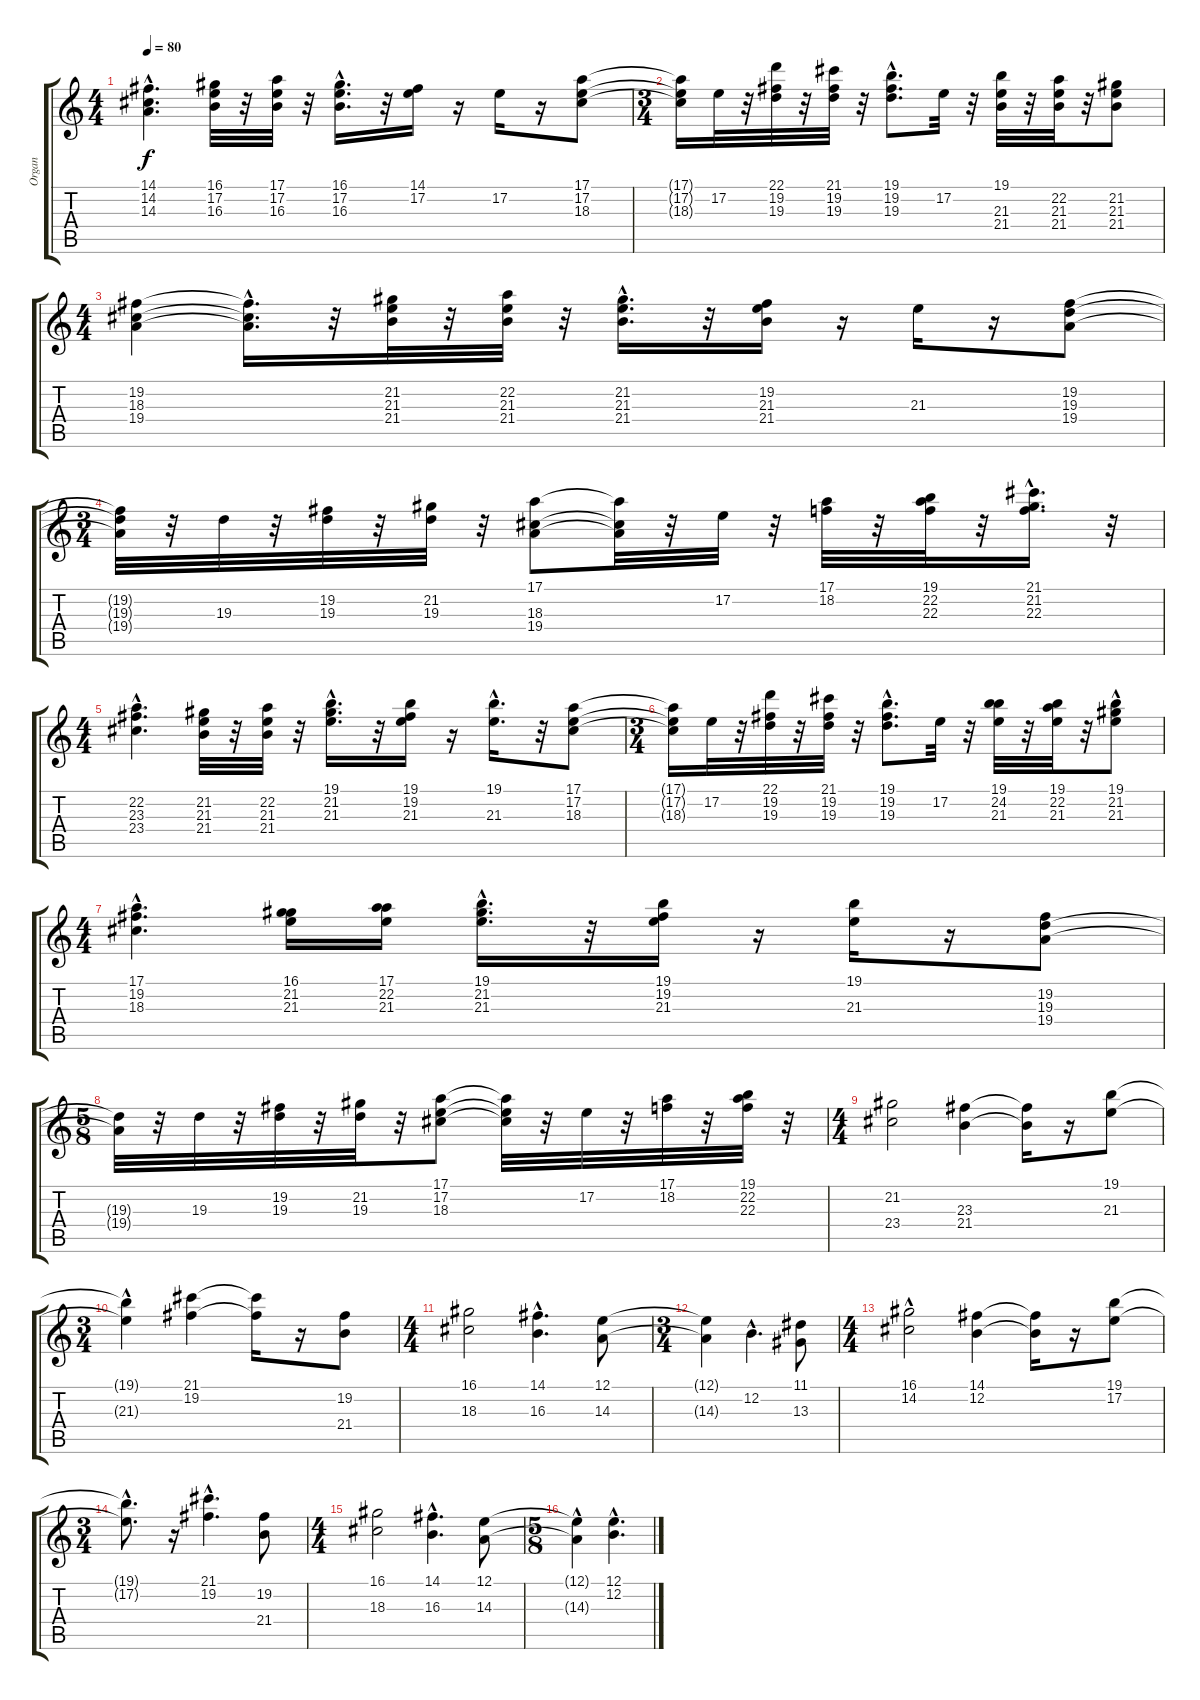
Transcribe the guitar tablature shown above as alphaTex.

\track ("Organ" "Organ") {instrument percussiveorgan}
\staff {score tabs}
\tuning (E4 B3 G3 D3 A2 E2) {hide}
\ts (4 4)
\tempo 80
\clef g2
\ks c
(14.1{hac} 14.2{hac} 14.3{hac}).4{d dy f volume 13 instrument rockorgan} (16.1 17.2 16.3).32 r.32 (17.1 17.2 16.3).32 r.32 (16.1{hac} 17.2{hac} 16.3{hac}).16{d} r.32 (14.1 17.2).16 r.16 17.2.16 r.16 (17.1 17.2 18.3).8 |
\ts (3 4)
(17.1{t} 17.2{t} 18.3{t}).16 17.2.32 r.32 (22.1 19.2 19.3).32 r.32 (21.1 19.2 19.3).32 r.32 (19.1{hac} 19.2{hac} 19.3{hac}).8{d} 17.2.32 r.32 (19.1 21.3 21.4).32 r.32 (22.2 21.3 21.4).32 r.32 (21.2 21.3 21.4).8 |
\ts (4 4)
(19.2 18.3 19.4).4 (19.2{hac t} 18.3{hac t} 19.4{hac t}).16{d} r.32 (21.2 21.3 21.4).32 r.32 (22.2 21.3 21.4).32 r.32 (21.2{hac} 21.3{hac} 21.4{hac}).16{d} r.32 (19.2 21.3 21.4).16 r.16 21.3.16 r.16 (19.2 19.3 19.4).8 |
\ts (3 4)
(19.2{t} 19.3{t} 19.4{t}).32 r.32 19.3.32 r.32 (19.2 19.3).32 r.32 (21.2 19.3).32 r.32 (17.1 18.3 19.4).8 (17.1{t} 18.3{t} 19.4{t}).32 r.32 17.2.32 r.32 (17.1 18.2).32 r.32 (19.1 22.2 22.3).32 r.32 (21.1{hac} 21.2{hac} 22.3{hac}).16{d} r.32 |
\ts (4 4)
(22.2{hac} 23.3 23.4{hac}).4{d} (21.2 21.3 21.4).32 r.32 (22.2 21.3 21.4).32 r.32 (19.1{hac} 21.2{hac} 21.3{hac}).16{d} r.32 (19.1 19.2 21.3).16 r.16 (19.1 21.3{hac}).16{d} r.32 (17.1 17.2 18.3).8 |
\ts (3 4)
(17.1{t} 17.2{t} 18.3{t}).16 17.2.32 r.32 (22.1 19.2 19.3).32 r.32 (21.1 19.2 19.3).32 r.32 (19.1{hac} 19.2{hac} 19.3{hac}).8{d} 17.2.32 r.32 (19.1 24.2 21.3).32 r.32 (19.1 22.2 21.3).32 r.32 (19.1 21.2{hac} 21.3).8 |
\ts (4 4)
(17.1{hac} 19.2 18.3).4{d} (16.1 21.2 21.3).16 (17.1 22.2 21.3).16 (19.1{hac} 21.2{hac} 21.3{hac}).16{d} r.32 (19.1 19.2 21.3).16 r.16 (19.1 21.3).16 r.16 (19.2 19.3 19.4).8 |
\ts (5 8)
(19.3{t} 19.4{t}).32 r.32 19.3.32 r.32 (19.2 19.3).32 r.32 (21.2 19.3).32 r.32 (17.1 17.2 18.3).8 (17.1{t} 17.2{t} 18.3{t}).32 r.32 17.2.32 r.32 (17.1 18.2).32 r.32 (19.1 22.2 22.3).32 r.32 |
\ts (4 4)
(21.2 23.4).2 (23.3 21.4).4 (23.3{t} 21.4{t}).16 r.16 (19.1 21.3).8 |
\ts (3 4)
(19.1{hac t} 21.3{t}).4 (21.1 19.2).4 (21.1{t} 19.2{t}).16 r.16 (19.2 21.4).8 |
\ts (4 4)
(16.1 18.3).2 (14.1{hac} 16.3{hac}).4{d} (12.1 14.3).8 |
\ts (3 4)
(12.1{t} 14.3{t}).4 12.2{hac}.4{d} (11.1 13.3).8 |
\ts (4 4)
(16.1 14.2{hac}).2 (14.1 12.2).4 (14.1{t} 12.2{t}).16 r.16 (19.1 17.2).8 |
\ts (3 4)
(19.1{hac t} 17.2{hac t}).8{d} r.16 (21.1{hac} 19.2{hac}).4{d} (19.2 21.4).8 |
\ts (4 4)
(16.1 18.3).2 (14.1{hac} 16.3{hac}).4{d} (12.1 14.3).8 |
\ts (5 8)
(12.1{t} 14.3{hac t}).4 (12.1{hac} 12.2{hac}).4{d}
